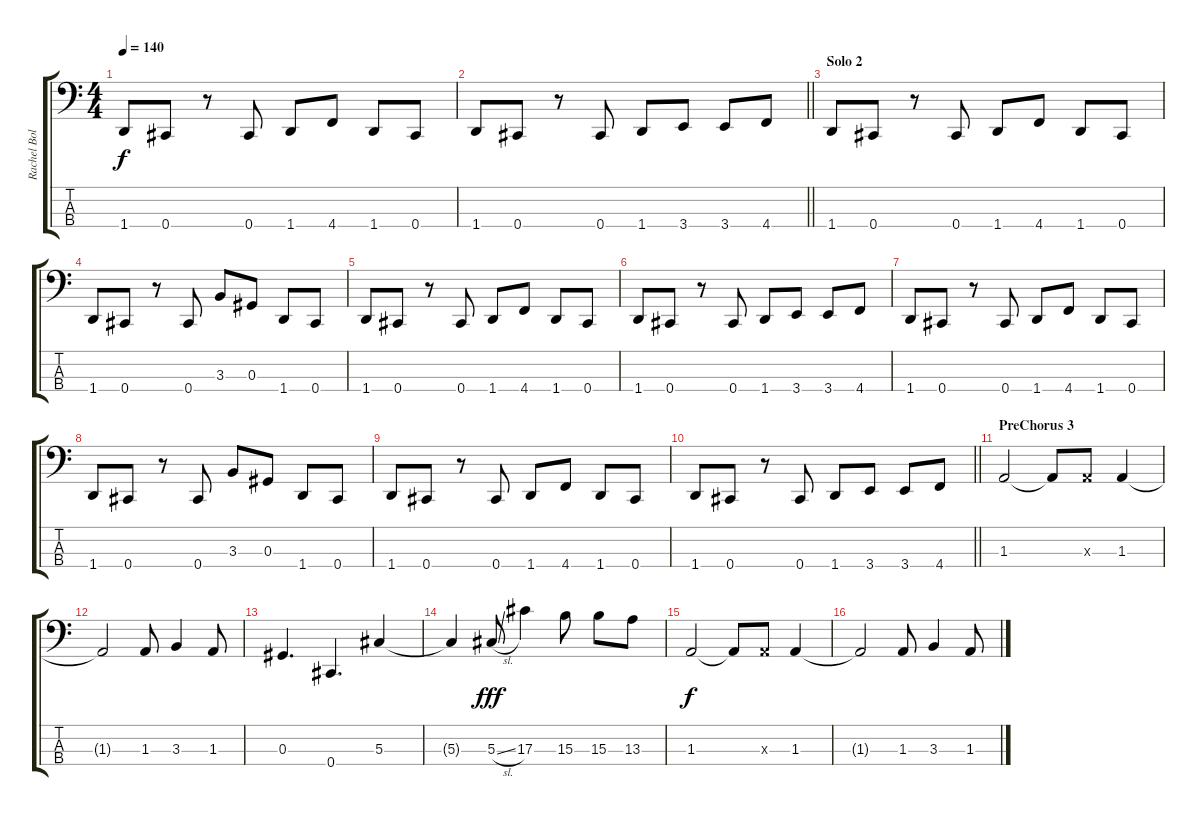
\track ("Rachel Bolan" "Rachel Bol") {instrument electricbasspick}
\staff {score tabs}
\tuning (Gb2 Db2 Ab1 Db1) {hide}
\ts (4 4)
\tempo 140
\clef f4
\ks c
1.4.8{dy f} 0.4.8 r.8 0.4.8 1.4.8 4.4.8 1.4.8 0.4.8 |
\barLineRight lightlight
1.4.8 0.4.8 r.8 0.4.8 1.4.8 3.4.8 3.4.8 4.4.8 |
\section ("" "Solo 2")
1.4.8 0.4.8 r.8 0.4.8 1.4.8 4.4.8 1.4.8 0.4.8 |
1.4.8 0.4.8 r.8 0.4.8 3.3.8 0.3.8 1.4.8 0.4.8 |
1.4.8 0.4.8 r.8 0.4.8 1.4.8 4.4.8 1.4.8 0.4.8 |
1.4.8 0.4.8 r.8 0.4.8 1.4.8 3.4.8 3.4.8 4.4.8 |
1.4.8 0.4.8 r.8 0.4.8 1.4.8 4.4.8 1.4.8 0.4.8 |
1.4.8 0.4.8 r.8 0.4.8 3.3.8 0.3.8 1.4.8 0.4.8 |
1.4.8 0.4.8 r.8 0.4.8 1.4.8 4.4.8 1.4.8 0.4.8 |
\barLineRight lightlight
1.4.8 0.4.8 r.8 0.4.8 1.4.8 3.4.8 3.4.8 4.4.8 |
\section ("" "PreChorus 3")
1.3.2 1.3{t}.8 1.3{x}.8 1.3.4 |
1.3{t}.2 1.3.8 3.3.4 1.3.8 |
0.3.4{d} 0.4.4{d} 5.3.4 |
5.3{t}.4 5.3{sl}.8{dy fff} 17.3.4 15.3.8 15.3.8 13.3.8 |
1.3.2{dy f} 1.3{t}.8 1.3{x}.8 1.3.4 |
1.3{t}.2 1.3.8 3.3.4 1.3.8
